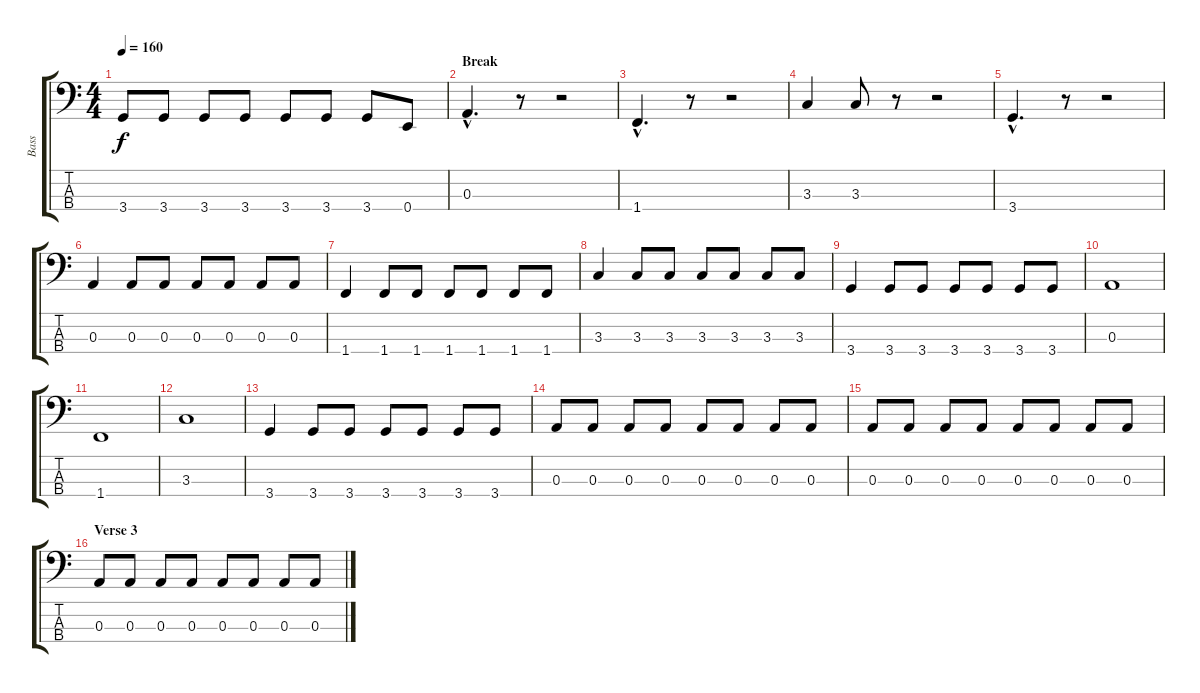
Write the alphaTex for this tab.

\track ("Bass" "Bass") {instrument electricbassfinger}
\staff {score tabs}
\tuning (G2 D2 A1 E1) {hide}
\ts (4 4)
\tempo 160
\clef f4
\ks c
3.4.8{dy f} 3.4.8 3.4.8 3.4.8 3.4.8 3.4.8 3.4.8 0.4.8 |
\section ("" "Break")
0.3{hac}.4{d} r.8 r.2 |
1.4{hac}.4{d} r.8 r.2 |
3.3.4 3.3.8 r.8 r.2 |
3.4{hac}.4{d} r.8 r.2 |
0.3.4 0.3.8 0.3.8 0.3.8 0.3.8 0.3.8 0.3.8 |
1.4.4 1.4.8 1.4.8 1.4.8 1.4.8 1.4.8 1.4.8 |
3.3.4 3.3.8 3.3.8 3.3.8 3.3.8 3.3.8 3.3.8 |
3.4.4 3.4.8 3.4.8 3.4.8 3.4.8 3.4.8 3.4.8 |
0.3.1 |
1.4.1 |
3.3.1 |
3.4.4 3.4.8 3.4.8 3.4.8 3.4.8 3.4.8 3.4.8 |
0.3.8 0.3.8 0.3.8 0.3.8 0.3.8 0.3.8 0.3.8 0.3.8 |
0.3.8 0.3.8 0.3.8 0.3.8 0.3.8 0.3.8 0.3.8 0.3.8 |
\section ("" "Verse 3")
0.3.8 0.3.8 0.3.8 0.3.8 0.3.8 0.3.8 0.3.8 0.3.8
